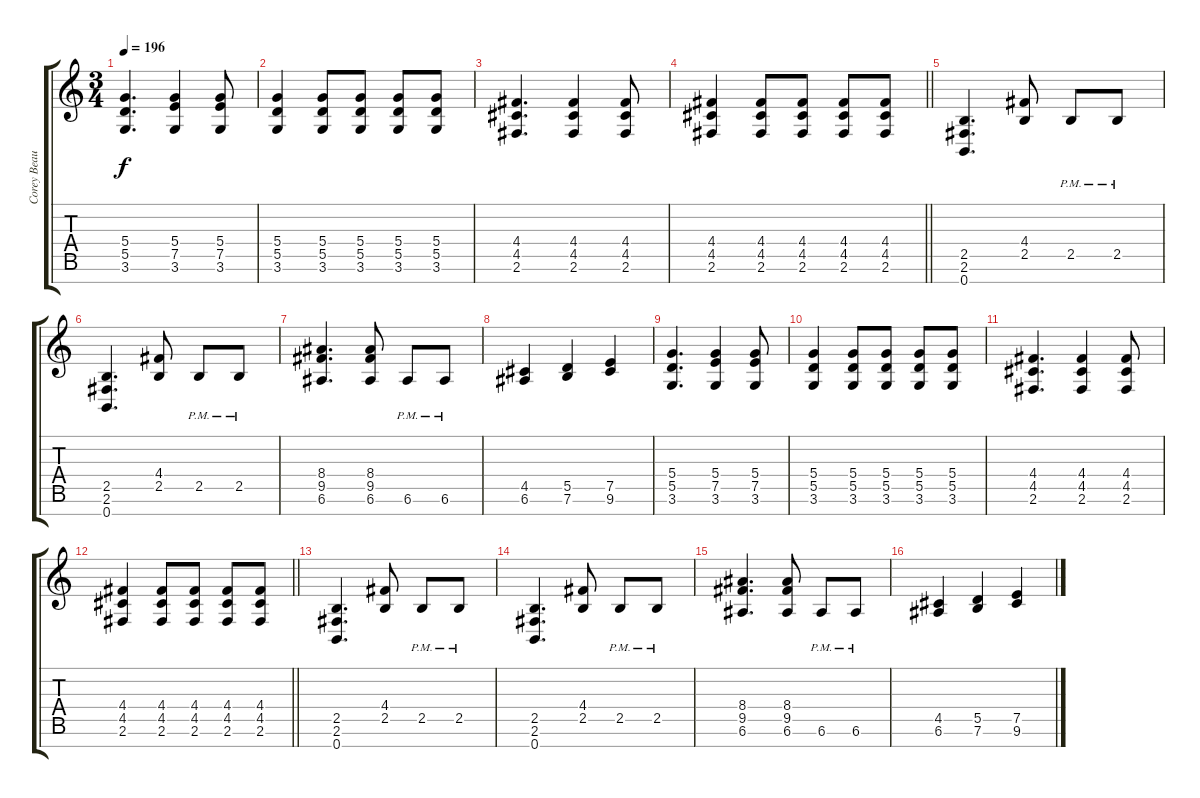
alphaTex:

\track ("Corey Beaulieu" "Corey Beau") {instrument distortionguitar}
\staff {score tabs}
\tuning (E4 B3 G3 D3 A2 E2 B1) {hide}
\ts (3 4)
\tempo 196
\clef g2
\ks c
(5.4 5.5 3.6).4{d dy f} (5.4 7.5 3.6).4 (5.4 7.5 3.6).8 |
(5.4 5.5 3.6).4 (5.4 5.5 3.6).8 (5.4 5.5 3.6).8 (5.4 5.5 3.6).8 (5.4 5.5 3.6).8 |
(4.4 4.5 2.6).4{d} (4.4 4.5 2.6).4 (4.4 4.5 2.6).8 |
\barLineRight lightlight
(4.4 4.5 2.6).4 (4.4 4.5 2.6).8 (4.4 4.5 2.6).8 (4.4 4.5 2.6).8 (4.4 4.5 2.6).8 |
(2.5 2.6 0.7).4{d} (4.4 2.5).8 2.5{pm}.8 2.5{pm}.8 |
(2.5 2.6 0.7).4{d} (4.4 2.5).8 2.5{pm}.8 2.5{pm}.8 |
(8.4 9.5 6.6).4{d} (8.4 9.5 6.6).8 6.6{pm}.8 6.6{pm}.8 |
(4.5 6.6).4 (5.5 7.6).4 (7.5 9.6).4 |
(5.4 5.5 3.6).4{d} (5.4 7.5 3.6).4 (5.4 7.5 3.6).8 |
(5.4 5.5 3.6).4 (5.4 5.5 3.6).8 (5.4 5.5 3.6).8 (5.4 5.5 3.6).8 (5.4 5.5 3.6).8 |
(4.4 4.5 2.6).4{d} (4.4 4.5 2.6).4 (4.4 4.5 2.6).8 |
\barLineRight lightlight
(4.4 4.5 2.6).4 (4.4 4.5 2.6).8 (4.4 4.5 2.6).8 (4.4 4.5 2.6).8 (4.4 4.5 2.6).8 |
(2.5 2.6 0.7).4{d} (4.4 2.5).8 2.5{pm}.8 2.5{pm}.8 |
(2.5 2.6 0.7).4{d} (4.4 2.5).8 2.5{pm}.8 2.5{pm}.8 |
(8.4 9.5 6.6).4{d} (8.4 9.5 6.6).8 6.6{pm}.8 6.6{pm}.8 |
(4.5 6.6).4 (5.5 7.6).4 (7.5 9.6).4
